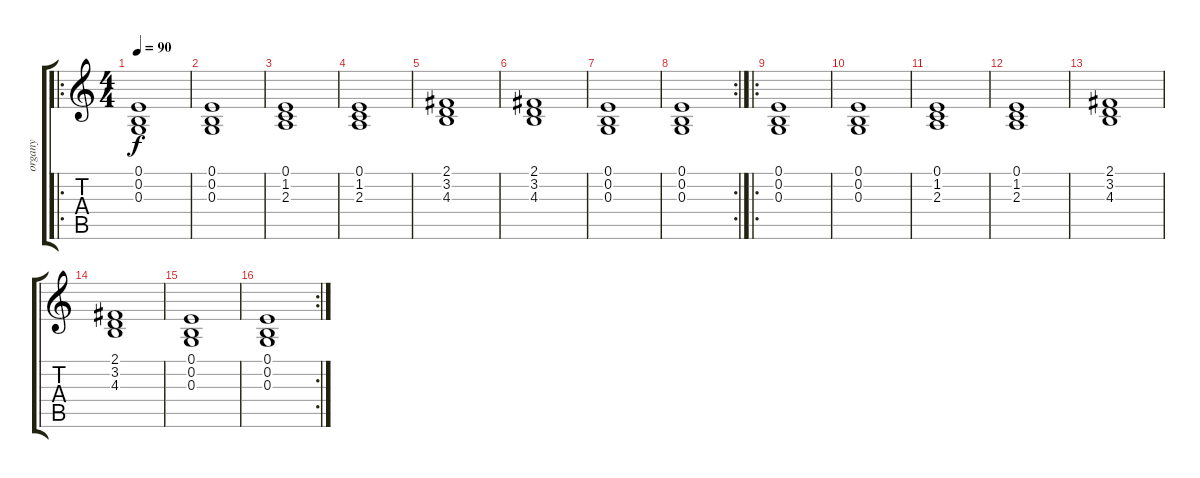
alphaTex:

\track ("organy" "organy") {instrument drawbarorgan}
\staff {score tabs}
\tuning (E4 B3 G3 D3 A2 E2) {hide}
\ro
\ts (4 4)
\tempo 90
\clef g2
\ks c
(0.1 0.2 0.3).1{dy f} |
(0.1 0.2 0.3).1 |
(0.1 1.2 2.3).1 |
(0.1 1.2 2.3).1 |
(2.1 3.2 4.3).1 |
(2.1 3.2 4.3).1 |
(0.1 0.2 0.3).1 |
\rc 2
(0.1 0.2 0.3).1 |
\ro
(0.1 0.2 0.3).1 |
(0.1 0.2 0.3).1 |
(0.1 1.2 2.3).1 |
(0.1 1.2 2.3).1 |
(2.1 3.2 4.3).1 |
(2.1 3.2 4.3).1 |
(0.1 0.2 0.3).1 |
\rc 2
(0.1 0.2 0.3).1
